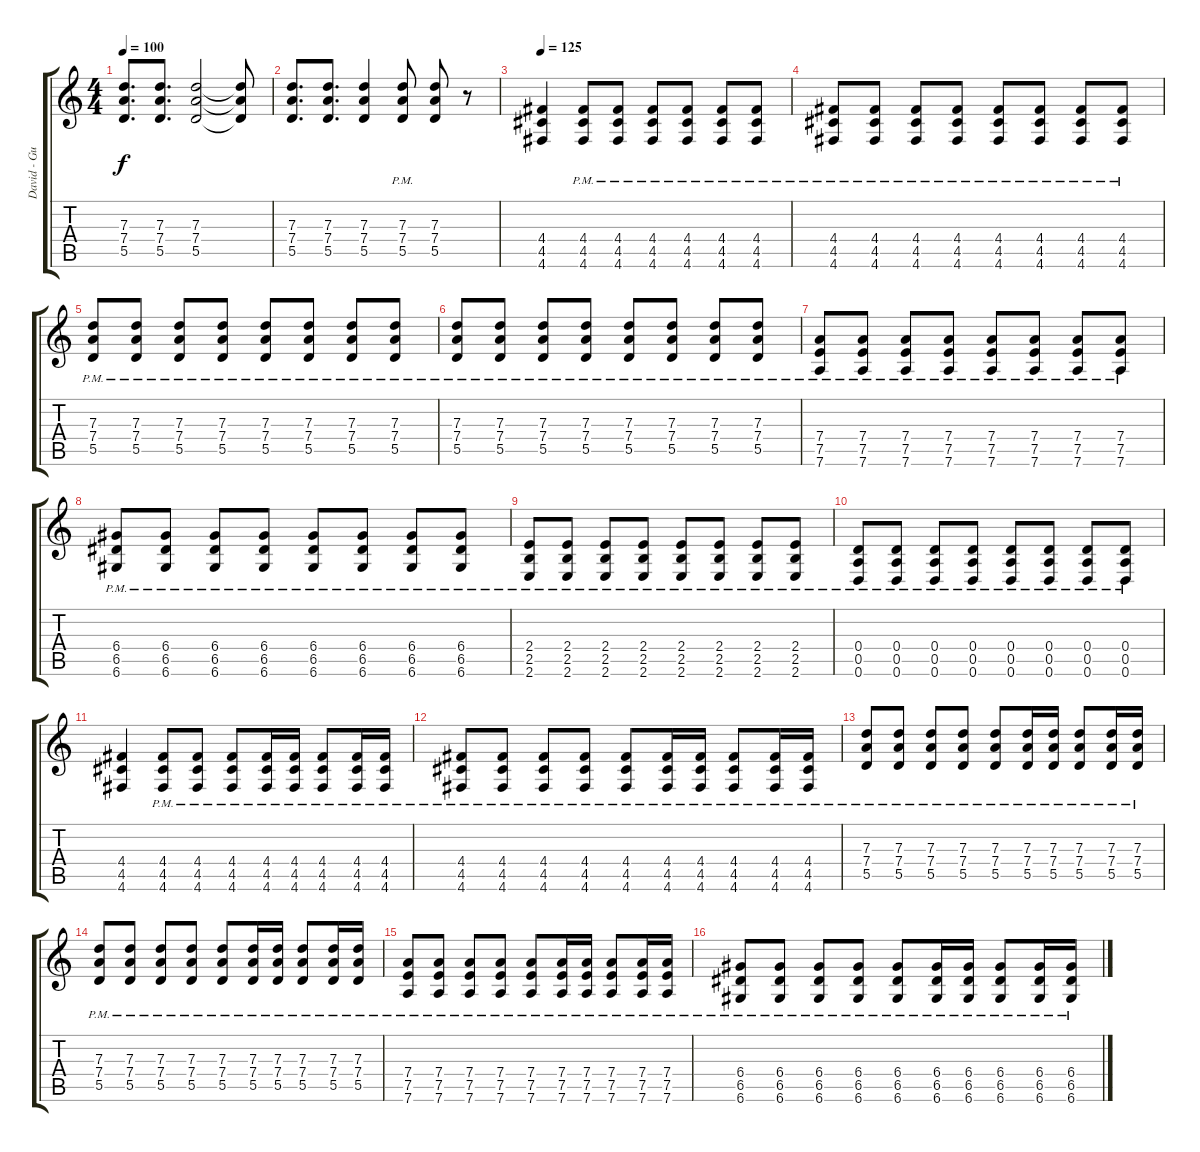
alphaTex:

\track ("David - Guitar 1" "David - Gu") {instrument distortionguitar}
\staff {score tabs}
\tuning (E4 B3 G3 D3 A2 D2) {hide}
\ts (4 4)
\tempo 100
\clef g2
\ks c
(7.3 7.4 5.5).8{d dy f} (7.3 7.4 5.5).8{d} (7.3 7.4 5.5).2 (7.3{t} 7.4{t} 5.5{t}).8 |
(7.3 7.4 5.5).8{d} (7.3 7.4 5.5).8{d} (7.3 7.4 5.5).4 (7.3{pm} 7.4{pm} 5.5{pm}).8 (7.3 7.4 5.5).8 r.8 |
\tempo 125
(4.4 4.5 4.6).4{balance 16} (4.4{pm} 4.5{pm} 4.6{pm}).8 (4.4{pm} 4.5{pm} 4.6{pm}).8 (4.4{pm} 4.5{pm} 4.6{pm}).8 (4.4{pm} 4.5{pm} 4.6{pm}).8 (4.4{pm} 4.5{pm} 4.6{pm}).8 (4.4{pm} 4.5{pm} 4.6{pm}).8 |
(4.4{pm} 4.5{pm} 4.6{pm}).8 (4.4{pm} 4.5{pm} 4.6{pm}).8 (4.4{pm} 4.5{pm} 4.6{pm}).8 (4.4{pm} 4.5{pm} 4.6{pm}).8 (4.4{pm} 4.5{pm} 4.6{pm}).8 (4.4{pm} 4.5{pm} 4.6{pm}).8 (4.4{pm} 4.5{pm} 4.6{pm}).8 (4.4{pm} 4.5{pm} 4.6{pm}).8 |
(7.3{pm} 7.4{pm} 5.5{pm}).8 (7.3{pm} 7.4{pm} 5.5{pm}).8 (7.3{pm} 7.4{pm} 5.5{pm}).8 (7.3{pm} 7.4{pm} 5.5{pm}).8 (7.3{pm} 7.4{pm} 5.5{pm}).8 (7.3{pm} 7.4{pm} 5.5{pm}).8 (7.3{pm} 7.4{pm} 5.5{pm}).8 (7.3{pm} 7.4{pm} 5.5{pm}).8 |
(7.3{pm} 7.4{pm} 5.5{pm}).8 (7.3{pm} 7.4{pm} 5.5{pm}).8 (7.3{pm} 7.4{pm} 5.5{pm}).8 (7.3{pm} 7.4{pm} 5.5{pm}).8 (7.3{pm} 7.4{pm} 5.5{pm}).8 (7.3{pm} 7.4{pm} 5.5{pm}).8 (7.3{pm} 7.4{pm} 5.5{pm}).8 (7.3{pm} 7.4{pm} 5.5{pm}).8 |
(7.4{pm} 7.5{pm} 7.6{pm}).8 (7.4{pm} 7.5{pm} 7.6{pm}).8 (7.4{pm} 7.5{pm} 7.6{pm}).8 (7.4{pm} 7.5{pm} 7.6{pm}).8 (7.4{pm} 7.5{pm} 7.6{pm}).8 (7.4{pm} 7.5{pm} 7.6{pm}).8 (7.4{pm} 7.5{pm} 7.6{pm}).8 (7.4{pm} 7.5{pm} 7.6{pm}).8 |
(6.4{pm} 6.5{pm} 6.6{pm}).8 (6.4{pm} 6.5{pm} 6.6{pm}).8 (6.4{pm} 6.5{pm} 6.6{pm}).8 (6.4{pm} 6.5{pm} 6.6{pm}).8 (6.4{pm} 6.5{pm} 6.6{pm}).8 (6.4{pm} 6.5{pm} 6.6{pm}).8 (6.4{pm} 6.5{pm} 6.6{pm}).8 (6.4{pm} 6.5{pm} 6.6{pm}).8 |
(2.4{pm} 2.5{pm} 2.6{pm}).8 (2.4{pm} 2.5{pm} 2.6{pm}).8 (2.4{pm} 2.5{pm} 2.6{pm}).8 (2.4{pm} 2.5{pm} 2.6{pm}).8 (2.4{pm} 2.5{pm} 2.6{pm}).8 (2.4{pm} 2.5{pm} 2.6{pm}).8 (2.4{pm} 2.5{pm} 2.6{pm}).8 (2.4{pm} 2.5{pm} 2.6{pm}).8 |
(0.4{pm} 0.5{pm} 0.6{pm}).8 (0.4{pm} 0.5{pm} 0.6{pm}).8 (0.4{pm} 0.5{pm} 0.6{pm}).8 (0.4{pm} 0.5{pm} 0.6{pm}).8 (0.4{pm} 0.5{pm} 0.6{pm}).8 (0.4{pm} 0.5{pm} 0.6{pm}).8 (0.4{pm} 0.5{pm} 0.6{pm}).8 (0.4{pm} 0.5{pm} 0.6{pm}).8 |
(4.4 4.5 4.6).4 (4.4{pm} 4.5{pm} 4.6{pm}).8 (4.4{pm} 4.5{pm} 4.6{pm}).8 (4.4{pm} 4.5{pm} 4.6{pm}).8 (4.4{pm} 4.5{pm} 4.6{pm}).16 (4.4{pm} 4.5{pm} 4.6{pm}).16 (4.4{pm} 4.5{pm} 4.6{pm}).8 (4.4{pm} 4.5{pm} 4.6{pm}).16 (4.4{pm} 4.5{pm} 4.6{pm}).16 |
(4.4{pm} 4.5{pm} 4.6{pm}).8 (4.4{pm} 4.5{pm} 4.6{pm}).8 (4.4{pm} 4.5{pm} 4.6{pm}).8 (4.4{pm} 4.5{pm} 4.6{pm}).8 (4.4{pm} 4.5{pm} 4.6{pm}).8 (4.4{pm} 4.5{pm} 4.6{pm}).16 (4.4{pm} 4.5{pm} 4.6{pm}).16 (4.4{pm} 4.5{pm} 4.6{pm}).8 (4.4{pm} 4.5{pm} 4.6{pm}).16 (4.4{pm} 4.5{pm} 4.6{pm}).16 |
(7.3{pm} 7.4{pm} 5.5{pm}).8 (7.3{pm} 7.4{pm} 5.5{pm}).8 (7.3{pm} 7.4{pm} 5.5{pm}).8 (7.3{pm} 7.4{pm} 5.5{pm}).8 (7.3{pm} 7.4{pm} 5.5{pm}).8 (7.3{pm} 7.4{pm} 5.5{pm}).16 (7.3{pm} 7.4{pm} 5.5{pm}).16 (7.3{pm} 7.4{pm} 5.5).8 (7.3{pm} 7.4{pm} 5.5{pm}).16 (7.3{pm} 7.4{pm} 5.5{pm}).16 |
(7.3{pm} 7.4{pm} 5.5{pm}).8 (7.3{pm} 7.4{pm} 5.5{pm}).8 (7.3{pm} 7.4{pm} 5.5{pm}).8 (7.3{pm} 7.4{pm} 5.5{pm}).8 (7.3{pm} 7.4{pm} 5.5{pm}).8 (7.3{pm} 7.4{pm} 5.5{pm}).16 (7.3{pm} 7.4{pm} 5.5{pm}).16 (7.3{pm} 7.4{pm} 5.5).8 (7.3{pm} 7.4{pm} 5.5{pm}).16 (7.3{pm} 7.4{pm} 5.5{pm}).16 |
(7.4{pm} 7.5{pm} 7.6{pm}).8 (7.4{pm} 7.5{pm} 7.6{pm}).8 (7.4{pm} 7.5{pm} 7.6{pm}).8 (7.4{pm} 7.5{pm} 7.6{pm}).8 (7.4{pm} 7.5{pm} 7.6{pm}).8 (7.4{pm} 7.5{pm} 7.6{pm}).16 (7.4{pm} 7.5{pm} 7.6{pm}).16 (7.4{pm} 7.5{pm} 7.6{pm}).8 (7.4{pm} 7.5{pm} 7.6{pm}).16 (7.4{pm} 7.5{pm} 7.6{pm}).16 |
(6.4{pm} 6.5{pm} 6.6{pm}).8 (6.4{pm} 6.5{pm} 6.6{pm}).8 (6.4{pm} 6.5{pm} 6.6{pm}).8 (6.4{pm} 6.5{pm} 6.6{pm}).8 (6.4{pm} 6.5{pm} 6.6{pm}).8 (6.4{pm} 6.5{pm} 6.6{pm}).16 (6.4{pm} 6.5{pm} 6.6{pm}).16 (6.4{pm} 6.5{pm} 6.6{pm}).8 (6.4{pm} 6.5{pm} 6.6{pm}).16 (6.4{pm} 6.5{pm} 6.6{pm}).16
